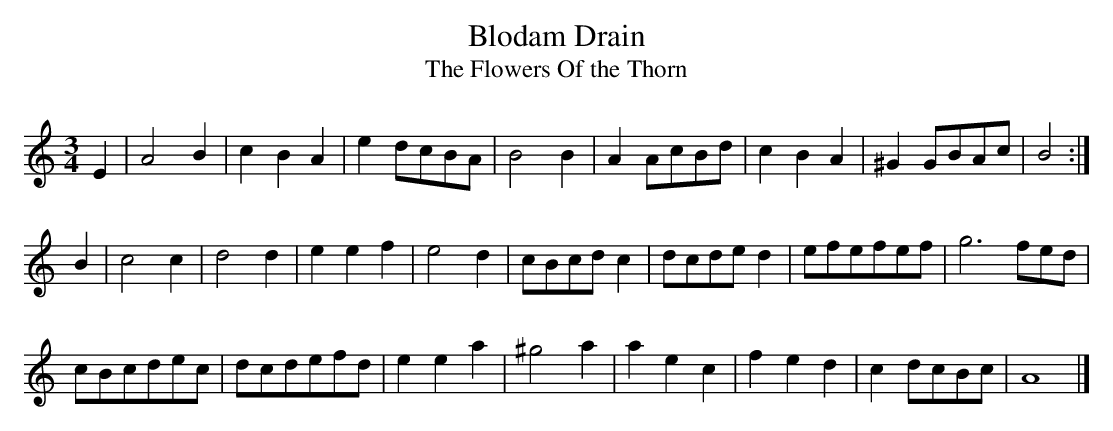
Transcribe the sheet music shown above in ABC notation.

X:1
T:Blodam Drain
T:The Flowers Of the Thorn
M:3/4
L:1/4
K:Am
E|A2B|cBA|e d/c/B/A/|B2 B|A A/c/B/d/|cBA|^G G/B/A/c/|B2:|]
B|c2 c|d2 d|e e f|e2 d|c/B/c/d/ c|d/c/d/e/ d|e/f/e/f/e/f/|g3 f/e/d/|
c/B/c/d/e/c/|d/c/d/e/f/d/|e e a|^g2 a|a e c|f e d|c d/c/B/c/|A4|]
